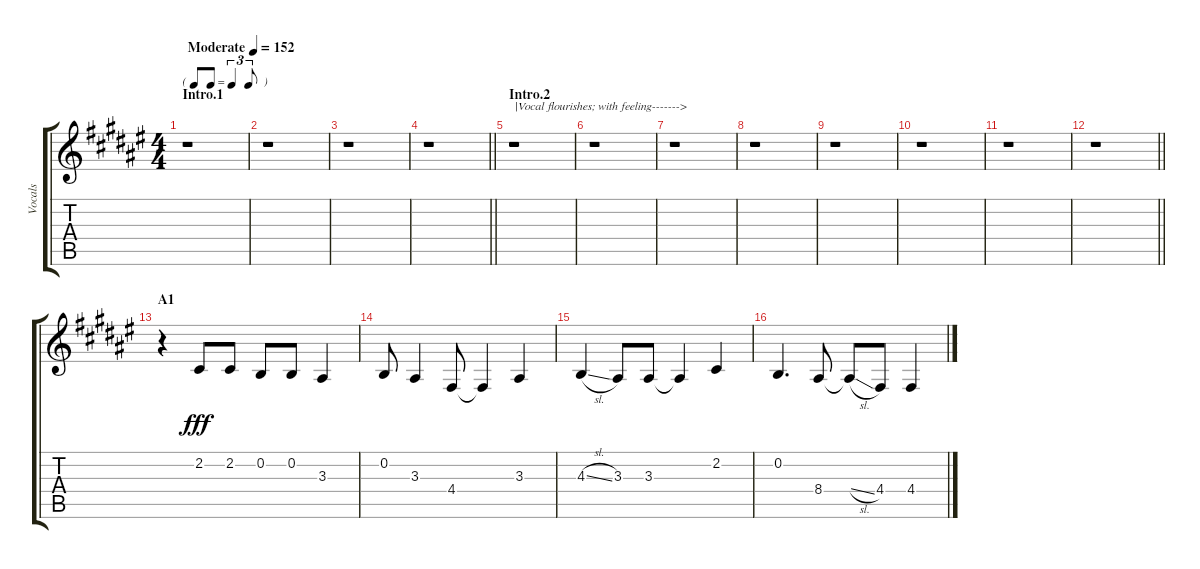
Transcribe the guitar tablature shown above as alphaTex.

\track ("Vocals" "Vocals") {instrument voiceoohs}
\staff {score tabs}
\tuning (E4 B3 G3 D3 A2 E2) {hide}
\ts (4 4)
\tf triplet8th
\section ("" "Intro.1")
\tempo (152 "Moderate")
\clef g2
\ks f#
r.1{dy fff instrument voiceoohs} |
r.1 |
r.1 |
\barLineRight lightlight
r.1 |
\section ("" "Intro.2")
r.1{txt "|Vocal flourishes; with feeling------->"} |
r.1 |
r.1 |
r.1 |
r.1 |
r.1 |
r.1 |
\barLineRight lightlight
r.1 |
\section ("" "A1")
r.4 2.2.8 2.2.8 0.2.8 0.2.8 3.3.4 |
0.2.8 3.3.4 4.4.8 4.4{t}.4 3.3.4 |
4.3{sl}.4 3.3.8 3.3.8 3.3{t}.4 2.2.4 |
0.2.4{d} 8.4.8 8.4{sl t}.8 4.4.8 4.4.4
